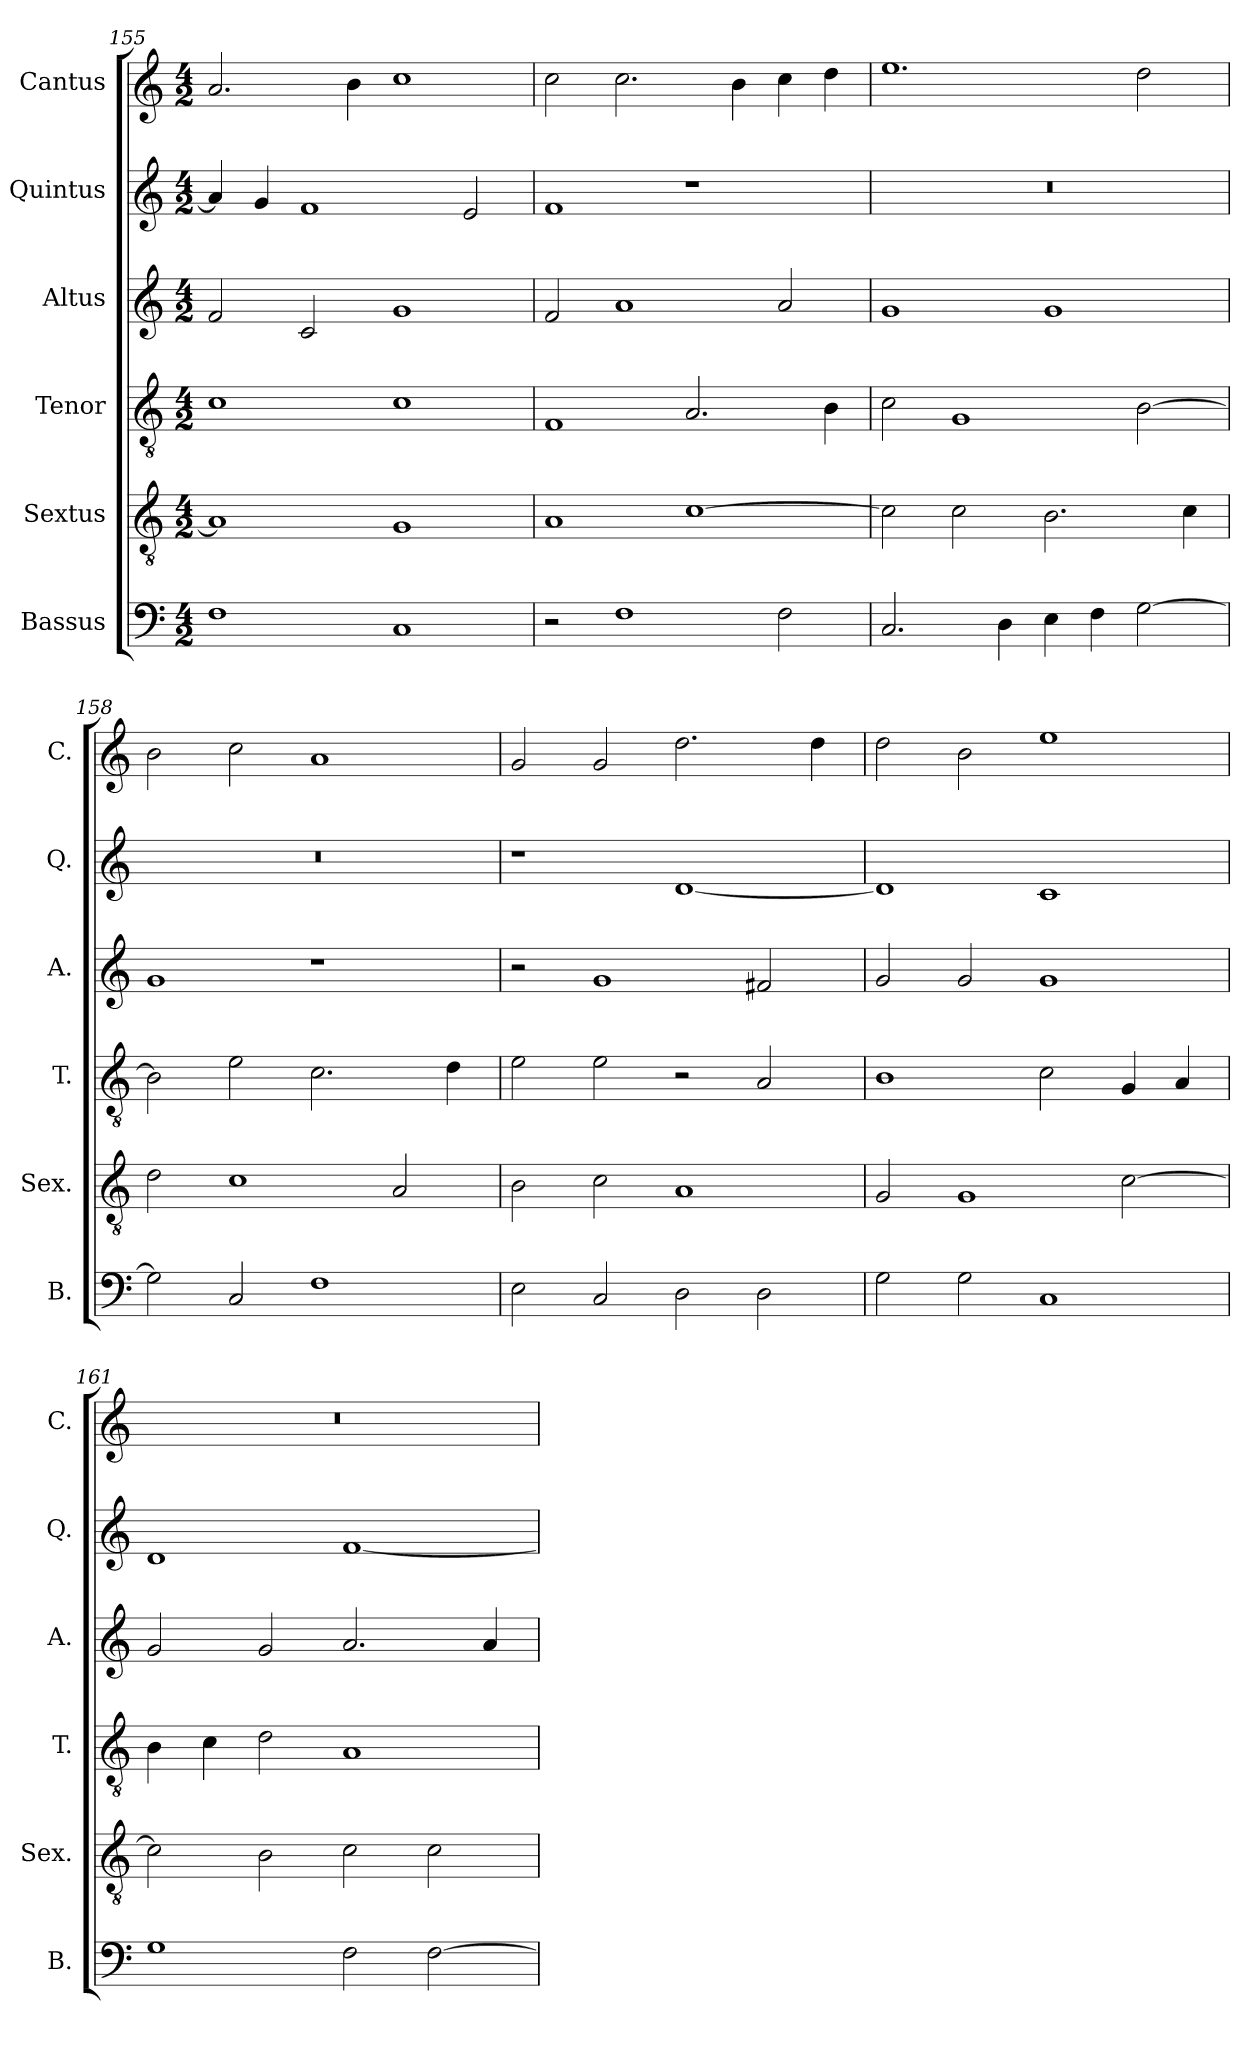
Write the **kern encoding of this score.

**kern	**kern	**kern	**kern	**kern	**kern
*part6	*part5	*part4	*part3	*part2	*part1
*staff6	*staff5	*staff4	*staff3	*staff2	*staff1
*I"Bassus	*I"Sextus	*I"Tenor	*I"Altus	*I"Quintus	*I"Cantus
*I'B.	*I'Sex.	*I'T.	*I'A.	*I'Q.	*I'C.
*clefF4	*clefGv2	*clefGv2	*clefG2	*clefG2	*clefG2
*k[]	*k[]	*k[]	*k[]	*k[]	*k[]
*M4/2	*M4/2	*M4/2	*M4/2	*M4/2	*M4/2
=155	=155	=155	=155	=155	=155
1F	1A]	1c	2f/	4a/]	2.a/
.	.	.	.	4g/	.
.	.	.	2c/	1f	.
.	.	.	.	.	4b\
1C	1G	1c	1g	.	1cc
.	.	.	.	2e/	.
=156	=156	=156	=156	=156	=156
2r	1A	1F	2f/	1f	2cc\
1F	.	.	1a	.	2.cc\
.	[1c	2.A/	.	1r	.
.	.	.	.	.	4b\
2F\	.	.	2a/	.	4cc\
.	.	4B\	.	.	4dd\
!!LO:PB:g=z
=157	=157	=157	=157	=157	=157
2.C/	2c\]	2c\	1g	0r	1.ee
.	2c\	1G	.	.	.
4D\	.	.	.	.	.
4E\	2.B\	.	1g	.	.
4F\	.	.	.	.	.
[2G\	.	[2B\	.	.	2dd\
.	4c\	.	.	.	.
=158	=158	=158	=158	=158	=158
2G\]	2d\	2B\]	1g	0r	2b\
2C/	1c	2e\	.	.	2cc\
1F	.	2.c\	1r	.	1a
.	2A/	.	.	.	.
.	.	4d\	.	.	.
=159	=159	=159	=159	=159	=159
2E\	2B\	2e\	2r	1r	2g/
2C/	2c\	2e\	1g	.	2g/
2D\	1A	2r	.	[1d	2.dd\
2D\	.	2A/	2f#X/	.	.
.	.	.	.	.	4dd\
=160	=160	=160	=160	=160	=160
2G\	2G/	1B	2g/	1d]	2dd\
2G\	1G	.	2g/	.	2b\
1C	.	2c\	1g	1c	1ee
.	[2c\	4G/	.	.	.
.	.	4A/	.	.	.
=161	=161	=161	=161	=161	=161
1G	2c\]	4B\	2g/	1d	0r
.	.	4c\	.	.	.
.	2B\	2d\	2g/	.	.
2F\	2c\	1A	2.a/	[1f	.
[2F\	2c\	.	.	.	.
.	.	.	4a/	.	.
=	=	=	=	=	=
*-	*-	*-	*-	*-	*-
